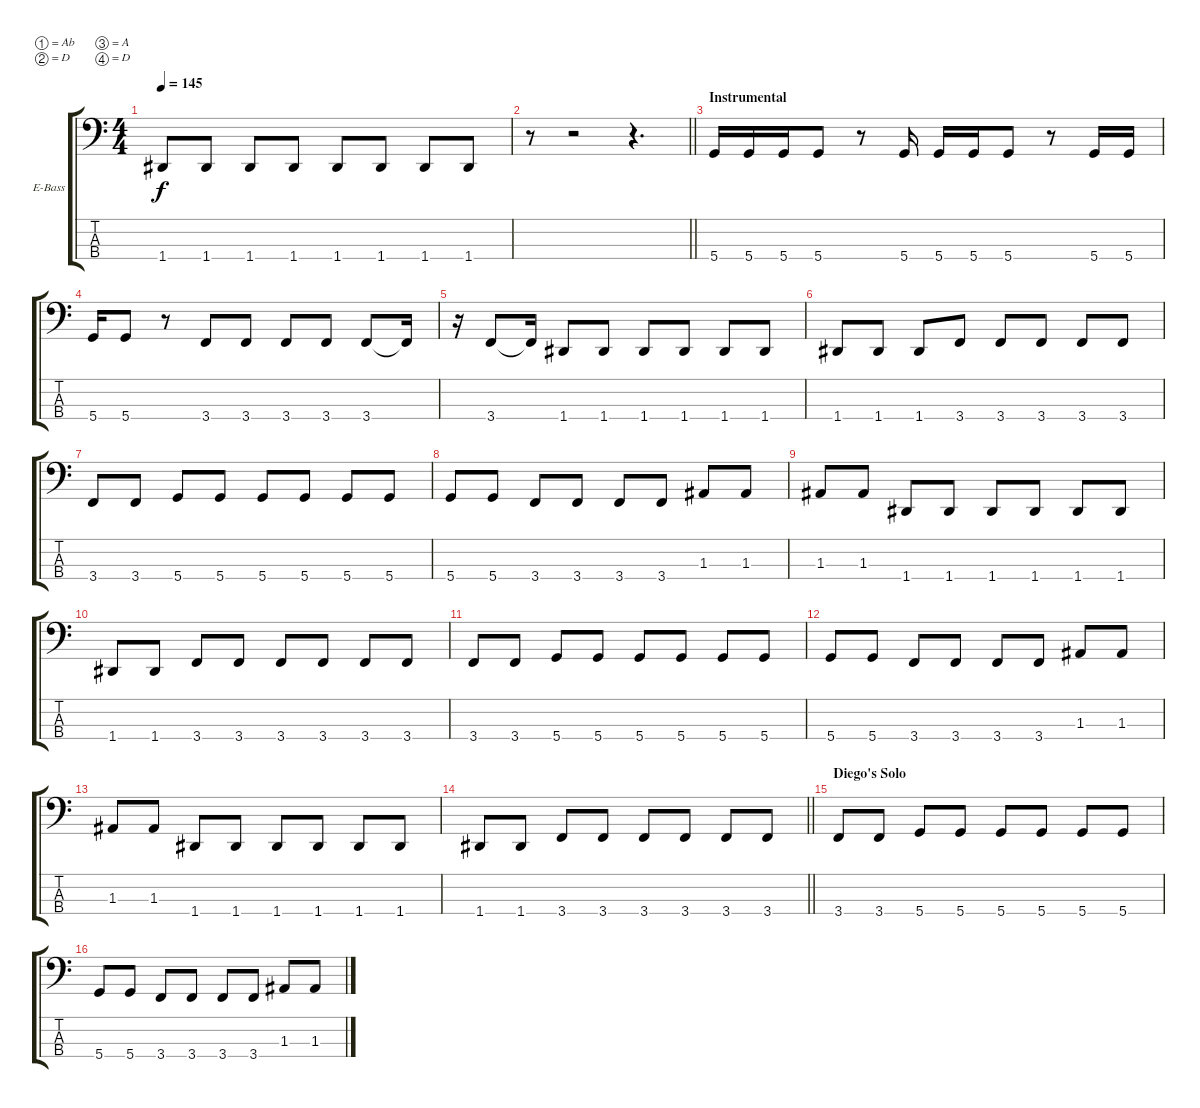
\bracketExtendMode groupsimilarinstruments
\firstSystemTrackNameOrientation horizontal
\otherSystemsTrackNameOrientation horizontal
\track ("Rodrigo" "E-Bass") {instrument electricbassfinger}
\staff {score tabs}
\tuning (Ab2 D2 A1 D1)
\ts (4 4)
\tempo 145
\clef f4
\ks c
1.4.8{dy f} 1.4.8 1.4.8 1.4.8 1.4.8 1.4.8 1.4.8 1.4.8 |
\barLineRight lightlight
r.8 r.2 r.4{d} |
\section ("" "Instrumental")
5.4.16 5.4.16 5.4.16 5.4.8 r.8 5.4.16 5.4.16 5.4.16 5.4.8 r.8 5.4.16 5.4.16 |
5.4.16 5.4.8 r.8 3.4.8 3.4.8 3.4.8 3.4.8 3.4.8 3.4{t}.16 |
r.16 3.4.8 3.4{t}.16 1.4.8 1.4.8 1.4.8 1.4.8 1.4.8 1.4.8 |
1.4.8 1.4.8 1.4.8 3.4.8 3.4.8 3.4.8 3.4.8 3.4.8 |
3.4.8 3.4.8 5.4.8 5.4.8 5.4.8 5.4.8 5.4.8 5.4.8 |
5.4.8 5.4.8 3.4.8 3.4.8 3.4.8 3.4.8 1.3.8 1.3.8 |
1.3.8 1.3.8 1.4.8 1.4.8 1.4.8 1.4.8 1.4.8 1.4.8 |
1.4.8 1.4.8 3.4.8 3.4.8 3.4.8 3.4.8 3.4.8 3.4.8 |
3.4.8 3.4.8 5.4.8 5.4.8 5.4.8 5.4.8 5.4.8 5.4.8 |
5.4.8 5.4.8 3.4.8 3.4.8 3.4.8 3.4.8 1.3.8 1.3.8 |
1.3.8 1.3.8 1.4.8 1.4.8 1.4.8 1.4.8 1.4.8 1.4.8 |
\barLineRight lightlight
1.4.8 1.4.8 3.4.8 3.4.8 3.4.8 3.4.8 3.4.8 3.4.8 |
\section ("" "Diego's Solo")
3.4.8 3.4.8 5.4.8 5.4.8 5.4.8 5.4.8 5.4.8 5.4.8 |
5.4.8 5.4.8 3.4.8 3.4.8 3.4.8 3.4.8 1.3.8 1.3.8
